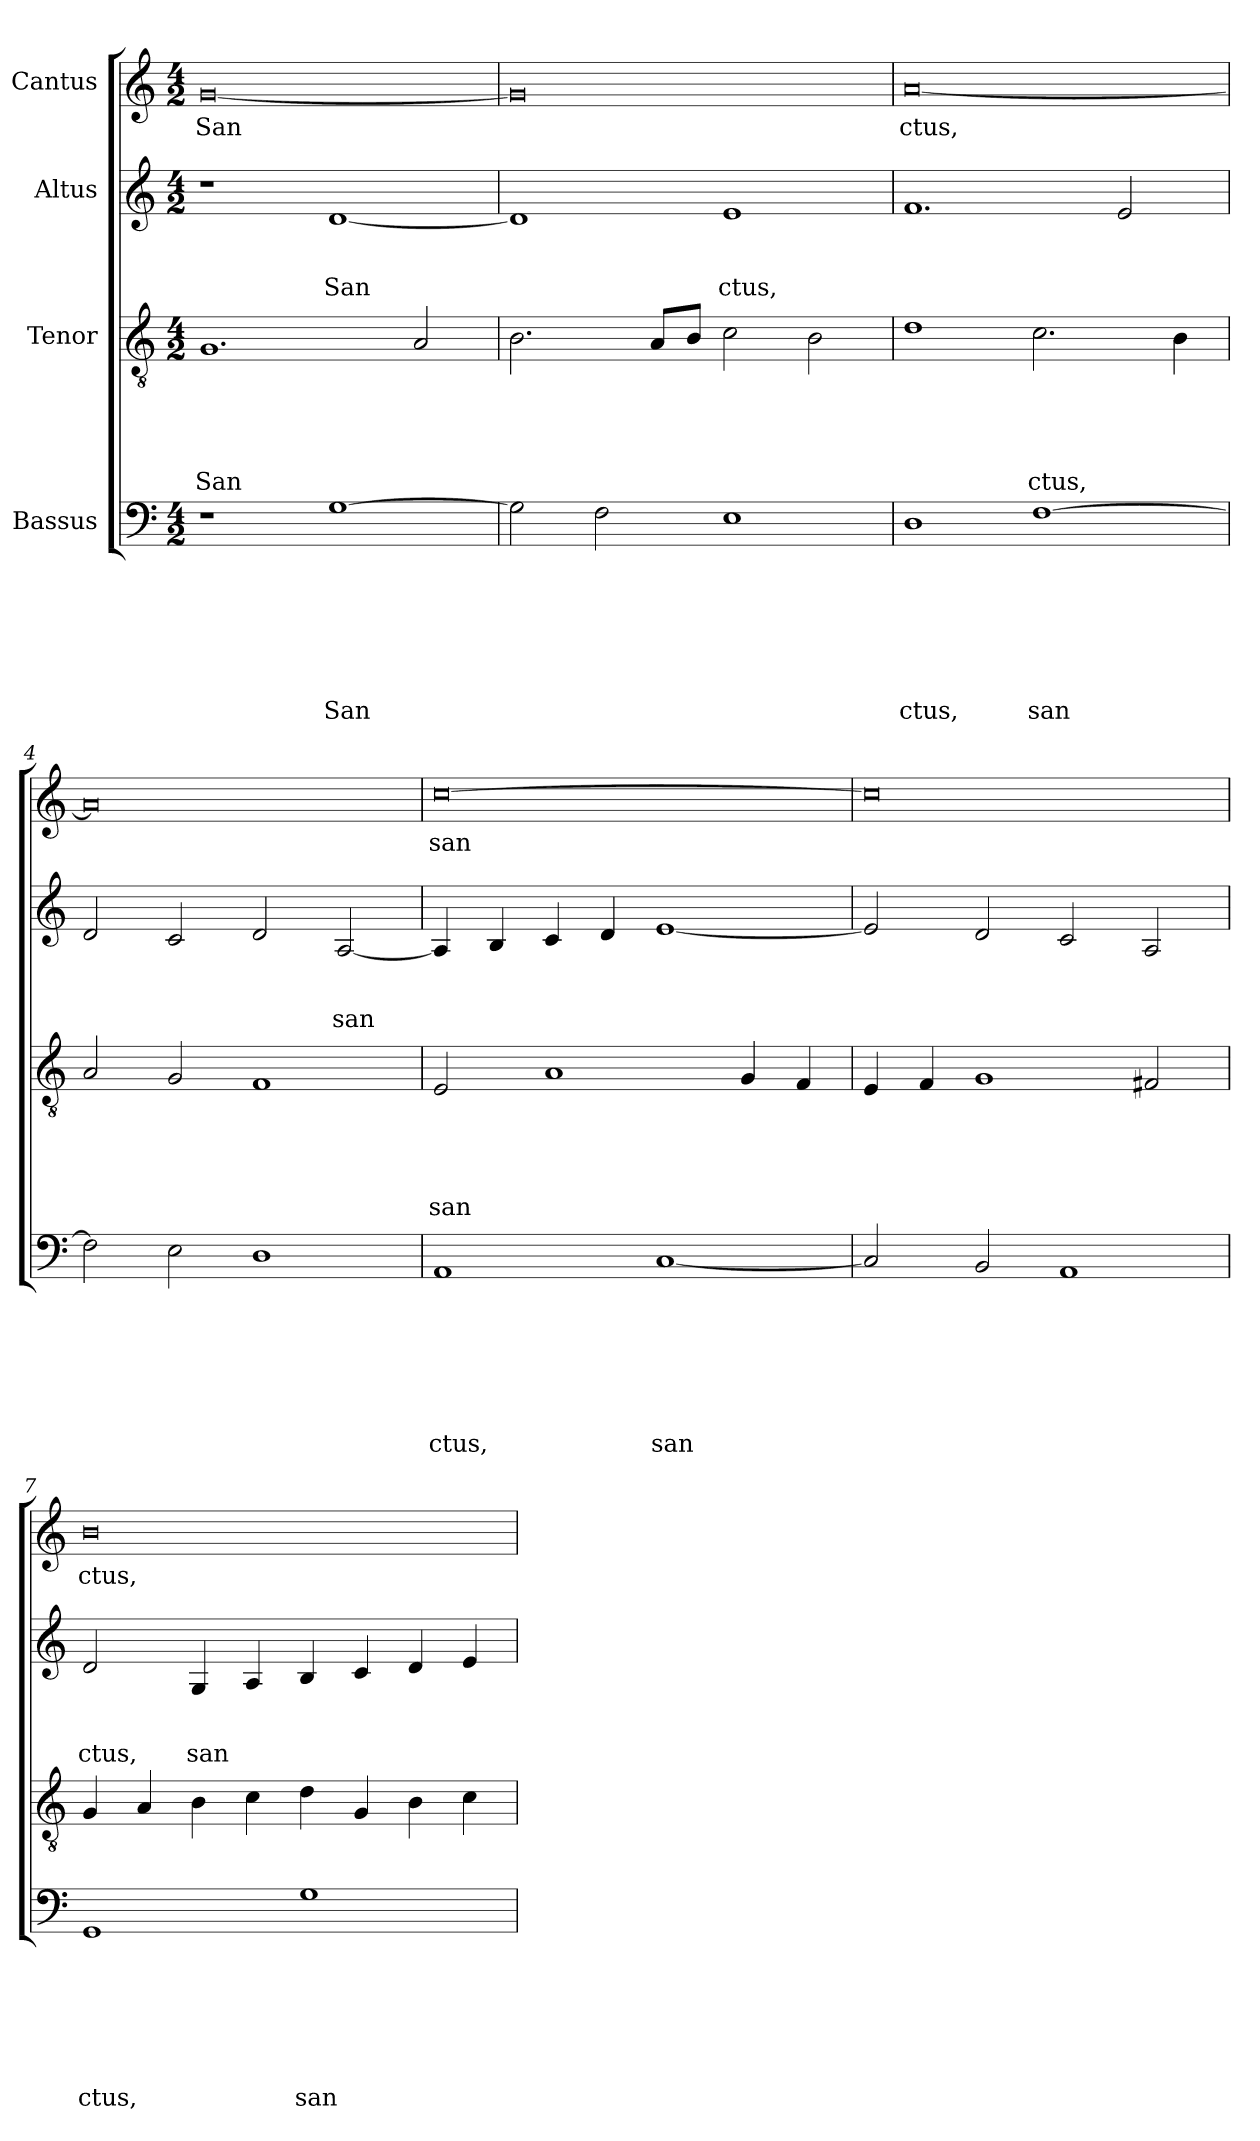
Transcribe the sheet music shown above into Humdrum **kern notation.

**kern	**text	**text	**text	**text	**text	**text	**text	**kern	**text	**text	**text	**text	**text	**kern	**text	**text	**text	**kern	**text
*part4	*part4	*part4	*part4	*part4	*part4	*part4	*part4	*part3	*part3	*part3	*part3	*part3	*part3	*part2	*part2	*part2	*part2	*part1	*part1
*staff4	*staff4	*staff4	*staff4	*staff4	*staff4	*staff4	*staff4	*staff3	*staff3	*staff3	*staff3	*staff3	*staff3	*staff2	*staff2	*staff2	*staff2	*staff1	*staff1
*I"Bassus	*	*	*	*	*	*	*	*I"Tenor	*	*	*	*	*	*I"Altus	*	*	*	*I"Cantus	*
*clefF4	*	*	*	*	*	*	*	*clefGv2	*	*	*	*	*	*clefG2	*	*	*	*clefG2	*
*k[]	*	*	*	*	*	*	*	*k[]	*	*	*	*	*	*k[]	*	*	*	*k[]	*
*C:	*	*	*	*	*	*	*	*C:	*	*	*	*	*	*C:	*	*	*	*C:	*
*M4/2	*	*	*	*	*	*	*	*M4/2	*	*	*	*	*	*M4/2	*	*	*	*M4/2	*
=1	=1	=1	=1	=1	=1	=1	=1	=1	=1	=1	=1	=1	=1	=1	=1	=1	=1	=1	=1
!	!	!	!	!	!	!	!	!	!	!	!	!	!LO:LY:b	!	!	!	!	!	!LO:LY:b
1r	.	.	.	.	.	.	.	1.G	.	.	.	.	San	1r	.	.	.	[<0g	San
!	!	!	!	!	!	!	!LO:LY:b	!	!	!	!	!	!	!	!	!	!LO:LY:b	!	!
[>1G	.	.	.	.	.	.	San	.	.	.	.	.	.	[<1d	.	.	San	.	.
.	.	.	.	.	.	.	.	2A/	.	.	.	.	.	.	.	.	.	.	.
=2	=2	=2	=2	=2	=2	=2	=2	=2	=2	=2	=2	=2	=2	=2	=2	=2	=2	=2	=2
2G\]	.	.	.	.	.	.	.	2.B\	.	.	.	.	.	1d]	.	.	.	0g]	.
2F\	.	.	.	.	.	.	.	.	.	.	.	.	.	.	.	.	.	.	.
.	.	.	.	.	.	.	.	8A/L	.	.	.	.	.	.	.	.	.	.	.
.	.	.	.	.	.	.	.	8B/J	.	.	.	.	.	.	.	.	.	.	.
!	!	!	!	!	!	!	!	!	!	!	!	!	!	!	!	!	!LO:LY:b	!	!
1E	.	.	.	.	.	.	.	2c\	.	.	.	.	.	1e	.	.	ctus,	.	.
.	.	.	.	.	.	.	.	2B\	.	.	.	.	.	.	.	.	.	.	.
=3	=3	=3	=3	=3	=3	=3	=3	=3	=3	=3	=3	=3	=3	=3	=3	=3	=3	=3	=3
!	!	!	!	!	!	!	!LO:LY:b	!	!	!	!	!	!	!	!	!	!	!	!LO:LY:b
1D	.	.	.	.	.	.	ctus,	1d	.	.	.	.	.	1.f	.	.	.	[<0a	ctus,
!	!	!	!	!	!	!	!LO:LY:b	!	!	!	!	!	!LO:LY:b	!	!	!	!	!	!
[>1F	.	.	.	.	.	.	san	2.c\	.	.	.	.	ctus,	.	.	.	.	.	.
.	.	.	.	.	.	.	.	.	.	.	.	.	.	2e/	.	.	.	.	.
.	.	.	.	.	.	.	.	4B\	.	.	.	.	.	.	.	.	.	.	.
=4	=4	=4	=4	=4	=4	=4	=4	=4	=4	=4	=4	=4	=4	=4	=4	=4	=4	=4	=4
2F\]	.	.	.	.	.	.	.	2A/	.	.	.	.	.	2d/	.	.	.	0a]	.
2E\	.	.	.	.	.	.	.	2G/	.	.	.	.	.	2c/	.	.	.	.	.
1D	.	.	.	.	.	.	.	1F	.	.	.	.	.	2d/	.	.	.	.	.
!	!	!	!	!	!	!	!	!	!	!	!	!	!	!	!	!	!LO:LY:b	!	!
.	.	.	.	.	.	.	.	.	.	.	.	.	.	[<2A/	.	.	san	.	.
=5	=5	=5	=5	=5	=5	=5	=5	=5	=5	=5	=5	=5	=5	=5	=5	=5	=5	=5	=5
!	!	!	!	!	!	!	!LO:LY:b	!	!	!	!	!	!LO:LY:b	!	!	!	!	!	!LO:LY:b
1AA	.	.	.	.	.	.	ctus,	2E/	.	.	.	.	san	4A/]	.	.	.	[<0cc>	san
.	.	.	.	.	.	.	.	.	.	.	.	.	.	4B/	.	.	.	.	.
.	.	.	.	.	.	.	.	1A	.	.	.	.	.	4c/	.	.	.	.	.
.	.	.	.	.	.	.	.	.	.	.	.	.	.	4d/	.	.	.	.	.
!	!	!	!	!	!	!	!LO:LY:b	!	!	!	!	!	!	!	!	!	!	!	!
[<1C	.	.	.	.	.	.	san	.	.	.	.	.	.	[<1e	.	.	.	.	.
.	.	.	.	.	.	.	.	4G/	.	.	.	.	.	.	.	.	.	.	.
.	.	.	.	.	.	.	.	4F/	.	.	.	.	.	.	.	.	.	.	.
!!LO:LB:g=z
=6	=6	=6	=6	=6	=6	=6	=6	=6	=6	=6	=6	=6	=6	=6	=6	=6	=6	=6	=6
2C/]	.	.	.	.	.	.	.	4E/	.	.	.	.	.	2e/]	.	.	.	0cc]	.
.	.	.	.	.	.	.	.	4F/	.	.	.	.	.	.	.	.	.	.	.
2BB/	.	.	.	.	.	.	.	1G	.	.	.	.	.	2d/	.	.	.	.	.
1AA	.	.	.	.	.	.	.	.	.	.	.	.	.	2c/	.	.	.	.	.
.	.	.	.	.	.	.	.	2F#/	.	.	.	.	.	2A/	.	.	.	.	.
=7	=7	=7	=7	=7	=7	=7	=7	=7	=7	=7	=7	=7	=7	=7	=7	=7	=7	=7	=7
!	!	!	!	!	!	!	!LO:LY:b	!	!	!	!	!	!	!	!	!	!LO:LY:b	!	!LO:LY:b
1GG	.	.	.	.	.	.	ctus,	4G/	.	.	.	.	.	2d/	.	.	ctus,	0b	ctus,
.	.	.	.	.	.	.	.	4A/	.	.	.	.	.	.	.	.	.	.	.
!	!	!	!	!	!	!	!	!	!	!	!	!	!	!	!	!	!LO:LY:b	!	!
.	.	.	.	.	.	.	.	4B\	.	.	.	.	.	4G/	.	.	san	.	.
.	.	.	.	.	.	.	.	4c\	.	.	.	.	.	4A/	.	.	.	.	.
!	!	!	!	!	!	!	!LO:LY:b	!	!	!	!	!	!	!	!	!	!	!	!
1G	.	.	.	.	.	.	san	4d\	.	.	.	.	.	4B/	.	.	.	.	.
.	.	.	.	.	.	.	.	4G/	.	.	.	.	.	4c/	.	.	.	.	.
.	.	.	.	.	.	.	.	4B\	.	.	.	.	.	4d/	.	.	.	.	.
.	.	.	.	.	.	.	.	4c\	.	.	.	.	.	4e/	.	.	.	.	.
=	=	=	=	=	=	=	=	=	=	=	=	=	=	=	=	=	=	=	=
*-	*-	*-	*-	*-	*-	*-	*-	*-	*-	*-	*-	*-	*-	*-	*-	*-	*-	*-	*-
